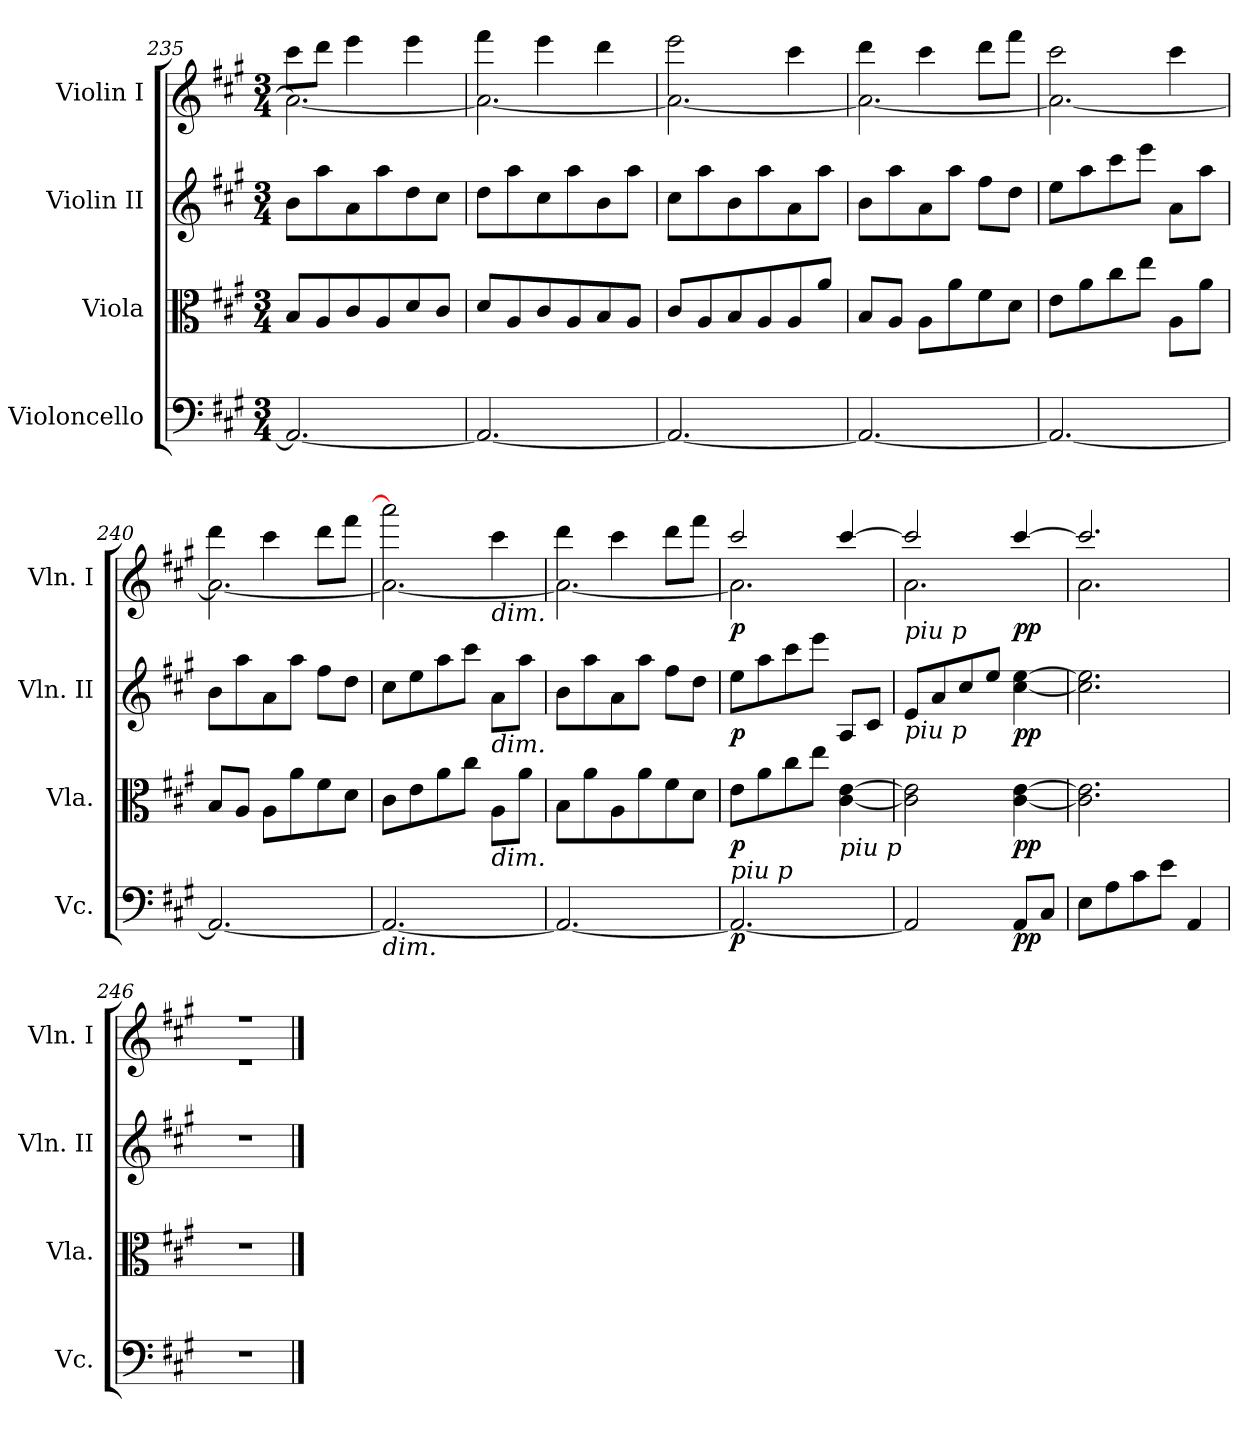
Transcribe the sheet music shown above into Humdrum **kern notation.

**kern	**dynam	**kern	**dynam	**kern	**dynam	**kern	**dynam
*part4	*part4	*part3	*part3	*part2	*part2	*part1	*part1
*staff4	*staff4	*staff3	*staff3	*staff2	*staff2	*staff1	*staff1
*I"Violoncello	*	*I"Viola	*	*I"Violin II	*	*I"Violin I	*
*I'Vc.	*	*I'Vla.	*	*I'Vln. II	*	*I'Vln. I	*
*clefF4	*	*clefC3	*	*clefG2	*	*clefG2	*
*k[f#c#g#]	*	*k[f#c#g#]	*	*k[f#c#g#]	*	*k[f#c#g#]	*
*M3/4	*	*M3/4	*	*M3/4	*	*M3/4	*
=235	=235	=235	=235	=235	=235	=235	=235
*	*	*	*	*	*	*^	*
2.AA/_	.	8B/L	.	8b\L	.	8ccc#\L	2.a\_	.
.	.	8A/	.	8aa\	.	8ddd\J	.	.
.	.	8c#/	.	8a\	.	4eee\	.	.
.	.	8A/	.	8aa\	.	.	.	.
.	.	8d/	.	8dd\	.	4eee\	.	.
.	.	8c#/J	.	8cc#\J	.	.	.	.
=236	=236	=236	=236	=236	=236	=236	=236	=236
2.AA/_	.	8d/L	.	8dd\L	.	4fff#\	2.a\_	.
.	.	8A/	.	8aa\	.	.	.	.
.	.	8c#/	.	8cc#\	.	4eee\	.	.
.	.	8A/	.	8aa\	.	.	.	.
.	.	8B/	.	8b\	.	4ddd\	.	.
.	.	8A/J	.	8aa\J	.	.	.	.
=237	=237	=237	=237	=237	=237	=237	=237	=237
2.AA/_	.	8c#/L	.	8cc#\L	.	2eee\	2.a\_	.
.	.	8A/	.	8aa\	.	.	.	.
.	.	8B/	.	8b\	.	.	.	.
.	.	8A/	.	8aa\	.	.	.	.
.	.	8A/	.	8a\	.	4ccc#\	.	.
.	.	8a/J	.	8aa\J	.	.	.	.
=238	=238	=238	=238	=238	=238	=238	=238	=238
2.AA/_	.	8B/L	.	8b\L	.	4ddd\	2.a\_	.
.	.	8A/J	.	8aa\	.	.	.	.
.	.	8A\L	.	8a\	.	4ccc#\	.	.
.	.	8a\	.	8aa\J	.	.	.	.
.	.	8f#\	.	8ff#\L	.	8ddd\L	.	.
.	.	8d\J	.	8dd\J	.	8fff#\J	.	.
=239	=239	=239	=239	=239	=239	=239	=239	=239
2.AA/_	.	8e\L	.	8ee\L	.	2ccc#\	2.a\_	.
.	.	8a\	.	8aa\	.	.	.	.
.	.	8cc#\	.	8ccc#\	.	.	.	.
.	.	8ee\J	.	8eee\J	.	.	.	.
.	.	8A\L	.	8a\L	.	4ccc#\	.	.
.	.	8a\J	.	8aa\J	.	.	.	.
=240	=240	=240	=240	=240	=240	=240	=240	=240
2.AA/_	.	8B/L	.	8b\L	.	4ddd\	2.a\_	.
.	.	8A/J	.	8aa\	.	.	.	.
.	.	8A\L	.	8a\	.	4ccc#\	.	.
.	.	8a\	.	8aa\J	.	.	.	.
.	.	8f#\	.	8ff#\L	.	8ddd\L	.	.
.	.	8d\J	.	8dd\J	.	8fff#\J	.	.
=241	=241	=241	=241	=241	=241	=241	=241	=241
!LO:TX:b:i:t=dim.	!	!	!	!	!	!	!	!
2.AA/_	.	8c#\L	.	8cc#\L	.	2aaa\]	2.a\_	.
.	.	8e\	.	8ee\	.	.	.	.
.	.	8a\	.	8aa\	.	.	.	.
.	.	8cc#\J	.	8ccc#\J	.	.	.	.
!	!	!	!	!	!	!LO:TX:b:i:t=dim.	!	!
!	!	!	!	!LO:TX:b:i:t=dim.	!	!	!	!
!	!	!LO:TX:b:i:t=dim.	!	!	!	!	!	!
.	.	8A\L	.	8a\L	.	4ccc#\	.	.
.	.	8a\J	.	8aa\J	.	.	.	.
=242	=242	=242	=242	=242	=242	=242	=242	=242
2.AA/_	.	8B\L	.	8b\L	.	4ddd\	2.a\_	.
.	.	8a\	.	8aa\	.	.	.	.
.	.	8A\	.	8a\	.	4ccc#\	.	.
.	.	8a\	.	8aa\J	.	.	.	.
.	.	8f#\	.	8ff#\L	.	8ddd\L	.	.
.	.	8d\J	.	8dd\J	.	8fff#\J	.	.
=243	=243	=243	=243	=243	=243	=243	=243	=243
!LO:TX:a:i:t=piu p	!	!	!	!	!	!	!	!
!	!LO:DY:b	!	!LO:DY:b	!	!LO:DY:b	!	!	!LO:DY:b
2.AA/_	p	8e\L	p	8ee\L	p	2ccc#/	2.a\]	p
.	.	8a\	.	8aa\	.	.	.	.
.	.	8cc#\	.	8ccc#\	.	.	.	.
.	.	8ee\J	.	8eee\J	.	.	.	.
!	!	!LO:TX:b:i:t=piu p	!	!	!	!	!	!
.	.	[4c#\ [4e\	.	8A/L	.	[4ccc#/	.	.
.	.	.	.	8c#/J	.	.	.	.
=244	=244	=244	=244	=244	=244	=244	=244	=244
!	!	!	!	!	!	!LO:TX:b:i:t=piu p	!	!
!	!	!	!	!LO:TX:b:i:t=piu p	!	!	!	!
2AA/]	.	2c#\] 2e\]	.	8e/L	.	2ccc#/]	2.a\	.
.	.	.	.	8a/	.	.	.	.
.	.	.	.	8cc#/	.	.	.	.
.	.	.	.	8ee/J	.	.	.	.
!	!LO:DY:b	!	!LO:DY:b	!	!LO:DY:b	!	!	!LO:DY:b
8AA/L	pp	[4c#\ [4e\	pp	[4cc#\ [4ee\	pp	[4ccc#/	.	pp
8C#/J	.	.	.	.	.	.	.	.
=245	=245	=245	=245	=245	=245	=245	=245	=245
8E\L	.	2.c#\] 2.e\]	.	2.cc#\] 2.ee\]	.	2.ccc#/]	2.a\	.
8A\	.	.	.	.	.	.	.	.
8c#\	.	.	.	.	.	.	.	.
8e\J	.	.	.	.	.	.	.	.
4AA/	.	.	.	.	.	.	.	.
=246	=246	=246	=246	=246	=246	=246	=246	=246
2.r	.	2.r	.	2.r	.	2.r	2.r	.
*	*	*	*	*	*	*v	*v	*
==	==	==	==	==	==	==	==
*-	*-	*-	*-	*-	*-	*-	*-
